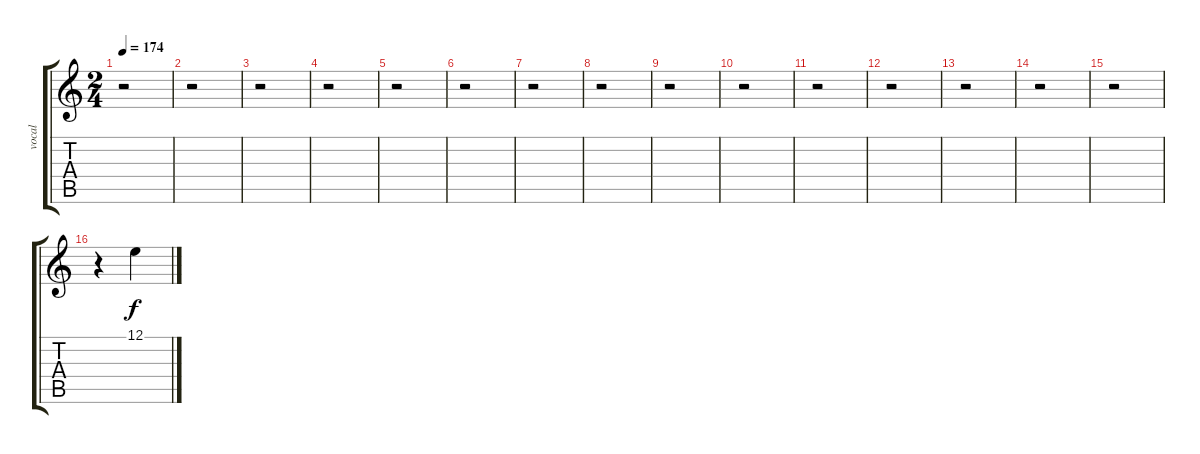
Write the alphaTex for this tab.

\track ("vocal" "vocal") {instrument lead6voice}
\staff {score tabs}
\tuning (E4 B3 G3 D3 A2 E2) {hide}
\ts (2 4)
\tempo 174
\clef g2
\ks c
r.2{dy f} |
r.2 |
r.2 |
r.2 |
r.2 |
r.2 |
r.2 |
r.2 |
r.2 |
r.2 |
r.2 |
r.2 |
r.2 |
r.2 |
r.2 |
r.4 12.1.4
